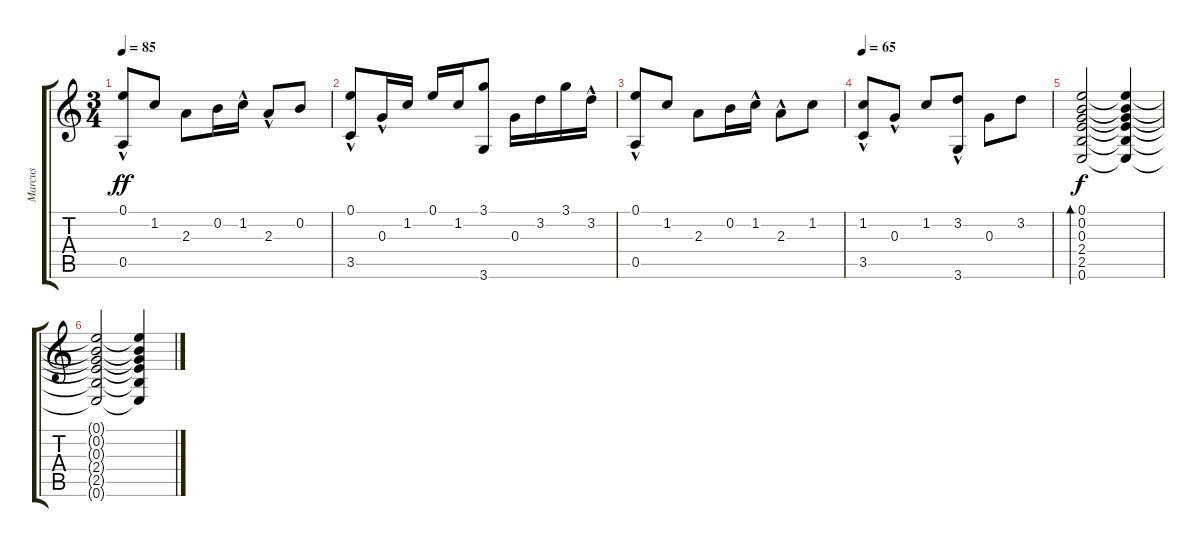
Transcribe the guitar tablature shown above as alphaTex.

\track ("Marcus" "Marcus") {instrument acousticguitarsteel}
\staff {score tabs}
\tuning (E4 B3 G3 D3 A2 E2) {hide}
\ts (3 4)
\tempo 85
\clef g2
\ks c
(0.1{hac} 0.5{hac}).8{dy ff} 1.2.8 2.3.8 0.2.16 1.2{hac}.16 2.3{hac}.8 0.2.8 |
(0.1 3.5{hac}).8 0.3{hac}.16 1.2.16 0.1.16 1.2.16 (3.1 3.6).8 0.3.16 3.2.16 3.1.16 3.2{hac}.16 |
(0.1 0.5{hac}).8 1.2.8 2.3.8 0.2.16 1.2{hac}.16 2.3{hac}.8 1.2.8 |
\tempo 65
(1.2 3.5{hac}).8 0.3{hac}.8 1.2.8 (3.2 3.6{hac}).8 0.3.8 3.2.8 |
(0.1 0.2 0.3 2.4 2.5 0.6).2{bd 480 dy f} (0.1{t} 0.2{t} 0.3{t} 2.4{t} 2.5{t} 0.6{t}).4 |
(0.1{t} 0.2{t} 0.3{t} 2.4{t} 2.5{t} 0.6{t}).2 (0.1{t} 0.2{t} 0.3{t} 2.4{t} 2.5{t} 0.6{t}).4
